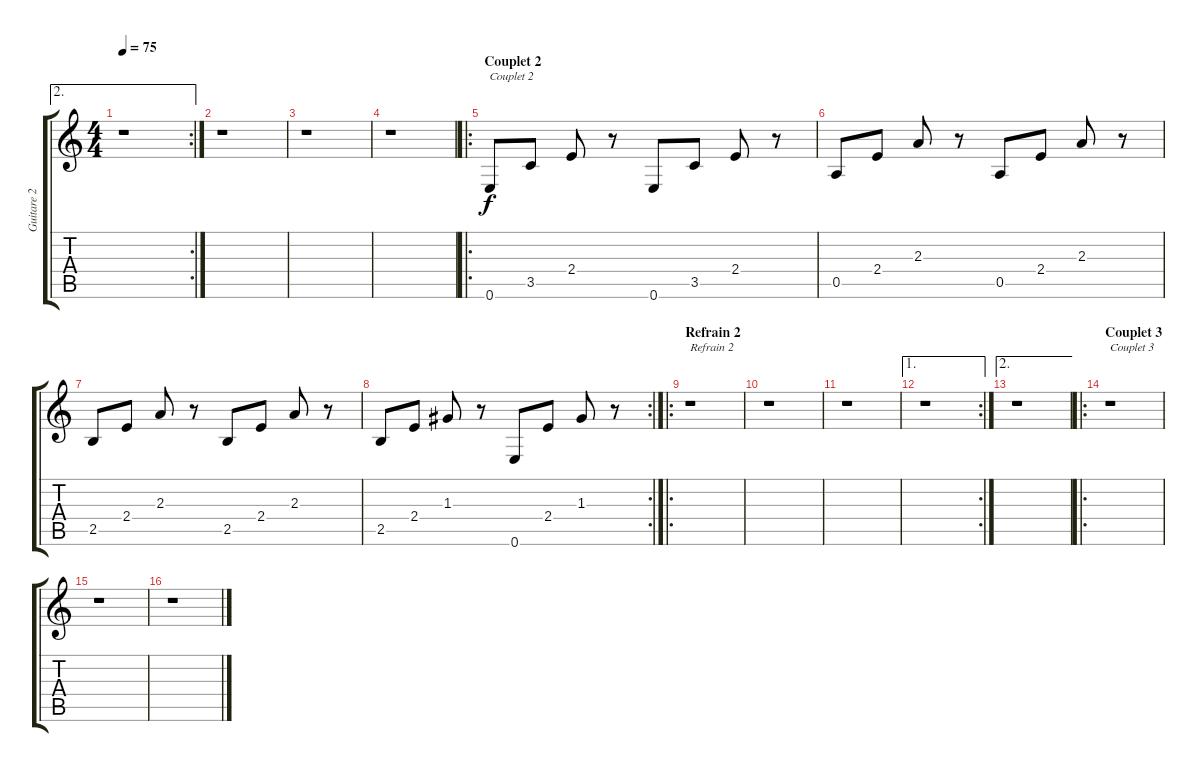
\track ("Guitare 2" "Guitare 2") {instrument acousticguitarnylon}
\staff {score tabs}
\tuning (E4 B3 G3 D3 A2 E2) {hide}
\ae 2
\rc 2
\ts (4 4)
\tempo 75
\clef g2
\ks c
r.1{dy f} |
r.1 |
r.1 |
r.1 |
\ro
\section ("" "Couplet 2")
0.6.8{txt "Couplet 2"} 3.5.8 2.4.8 r.8 0.6.8 3.5.8 2.4.8 r.8 |
0.5.8 2.4.8 2.3.8 r.8 0.5.8 2.4.8 2.3.8 r.8 |
2.5.8 2.4.8 2.3.8 r.8 2.5.8 2.4.8 2.3.8 r.8 |
\rc 2
2.5.8 2.4.8 1.3.8 r.8 0.6.8 2.4.8 1.3.8 r.8 |
\ro
\section ("" "Refrain 2")
r.1{txt "Refrain 2"} |
r.1 |
r.1 |
\ae 1
\rc 2
r.1 |
\ae 2
r.1 |
\ro
\section ("" "Couplet 3")
r.1{txt "Couplet 3"} |
r.1 |
r.1
